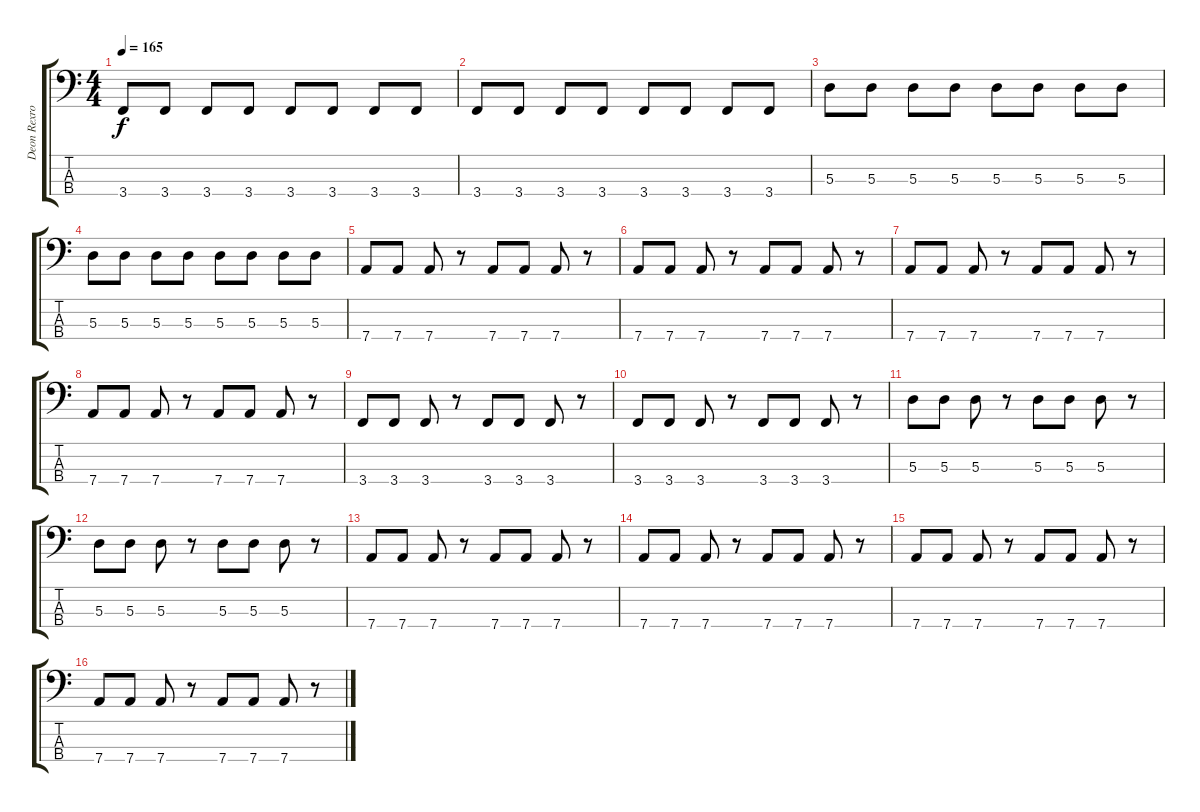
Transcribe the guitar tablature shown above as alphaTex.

\track ("Deon Rexroat" "Deon Rexro") {instrument electricbasspick}
\staff {score tabs}
\tuning (G2 D2 A1 D1) {hide}
\ts (4 4)
\tempo 165
\clef f4
\ks c
3.4.8{dy f} 3.4.8 3.4.8 3.4.8 3.4.8 3.4.8 3.4.8 3.4.8 |
3.4.8 3.4.8 3.4.8 3.4.8 3.4.8 3.4.8 3.4.8 3.4.8 |
5.3.8 5.3.8 5.3.8 5.3.8 5.3.8 5.3.8 5.3.8 5.3.8 |
5.3.8 5.3.8 5.3.8 5.3.8 5.3.8 5.3.8 5.3.8 5.3.8 |
7.4.8 7.4.8 7.4.8 r.8 7.4.8 7.4.8 7.4.8 r.8 |
7.4.8 7.4.8 7.4.8 r.8 7.4.8 7.4.8 7.4.8 r.8 |
7.4.8 7.4.8 7.4.8 r.8 7.4.8 7.4.8 7.4.8 r.8 |
7.4.8 7.4.8 7.4.8 r.8 7.4.8 7.4.8 7.4.8 r.8 |
3.4.8 3.4.8 3.4.8 r.8 3.4.8 3.4.8 3.4.8 r.8 |
3.4.8 3.4.8 3.4.8 r.8 3.4.8 3.4.8 3.4.8 r.8 |
5.3.8 5.3.8 5.3.8 r.8 5.3.8 5.3.8 5.3.8 r.8 |
5.3.8 5.3.8 5.3.8 r.8 5.3.8 5.3.8 5.3.8 r.8 |
7.4.8 7.4.8 7.4.8 r.8 7.4.8 7.4.8 7.4.8 r.8 |
7.4.8 7.4.8 7.4.8 r.8 7.4.8 7.4.8 7.4.8 r.8 |
7.4.8 7.4.8 7.4.8 r.8 7.4.8 7.4.8 7.4.8 r.8 |
7.4.8 7.4.8 7.4.8 r.8 7.4.8 7.4.8 7.4.8 r.8
